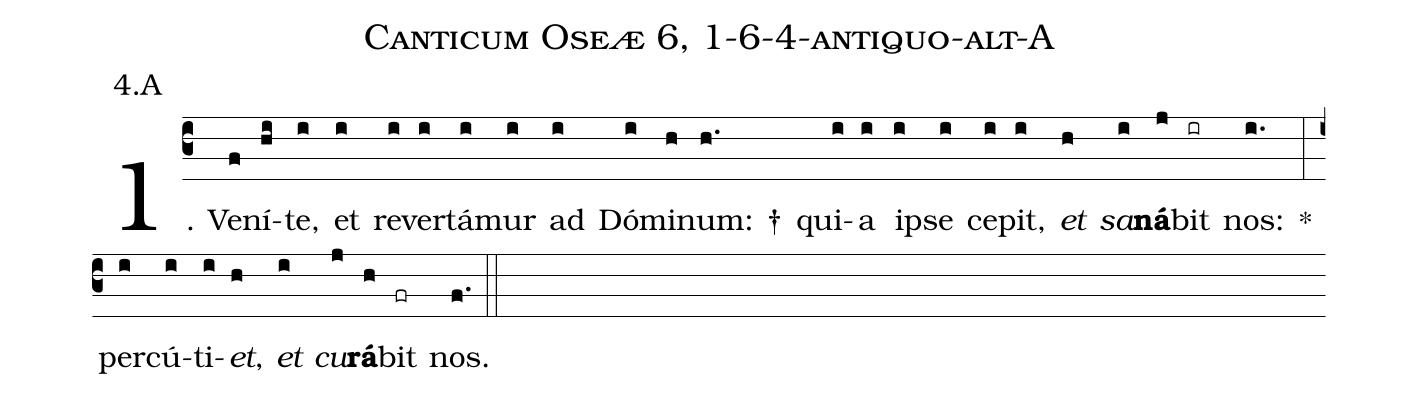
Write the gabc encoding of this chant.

name: Canticum Oseæ 6, 1-6-4-antiquo-alt-A;
annotation: 4.A;
%%
(c3)1. Ve(f)ní(hi)te,(i) et(i) re(i)ver(i)tá(i)mur(i) ad(i) Dó(i)mi(h)num: †(h.) qui(i)a(i) ip(i)se(i) ce(i)pit,(i) <i>et</i>(h) <i>sa</i>(i)<b>ná</b>(j)bit(ir) nos:(i.) *(:) per(i)cú(i)ti(i)<i>et</i>,(h) <i>et</i>(i) <i>cu</i>(j)<b>rá</b>(h)bit(fr) nos.(f.) (::)
